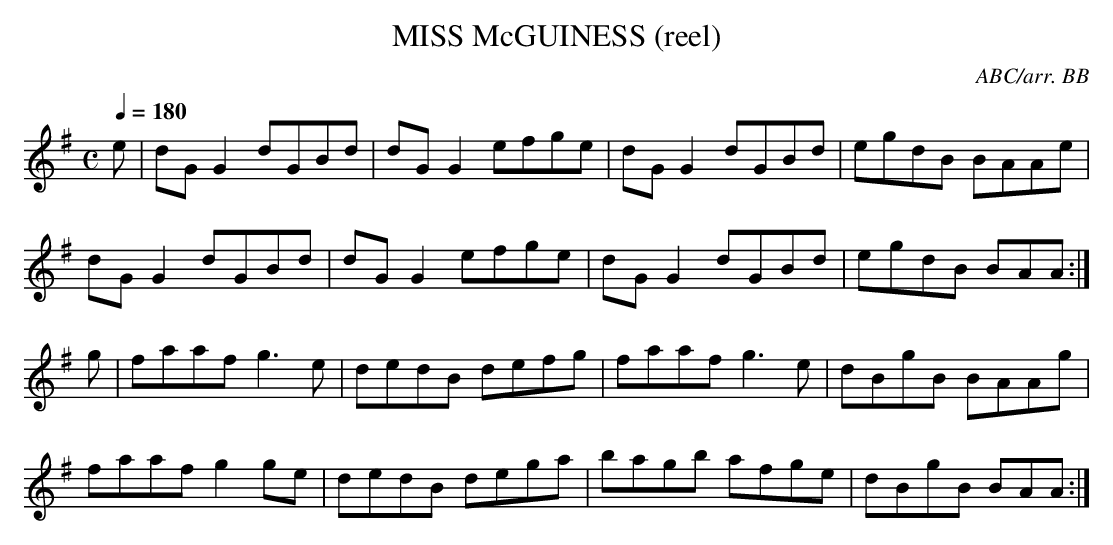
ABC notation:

X:1
T:MISS McGUINESS (reel)
C:ABC/arr. BB
M:C
L:1/8
Q:1/4=180
K:G
e|dGG2 dGBd|dGG2 efge|dGG2 dGBd|egdB BAAe|
dGG2 dGBd|dGG2 efge|dGG2 dGBd|egdB BAA :|
g|faaf g3e|dedB defg|faaf g3e|dBgB BAAg|
faaf g2ge|dedB dega|bagb afge|dBgB BAA :|
